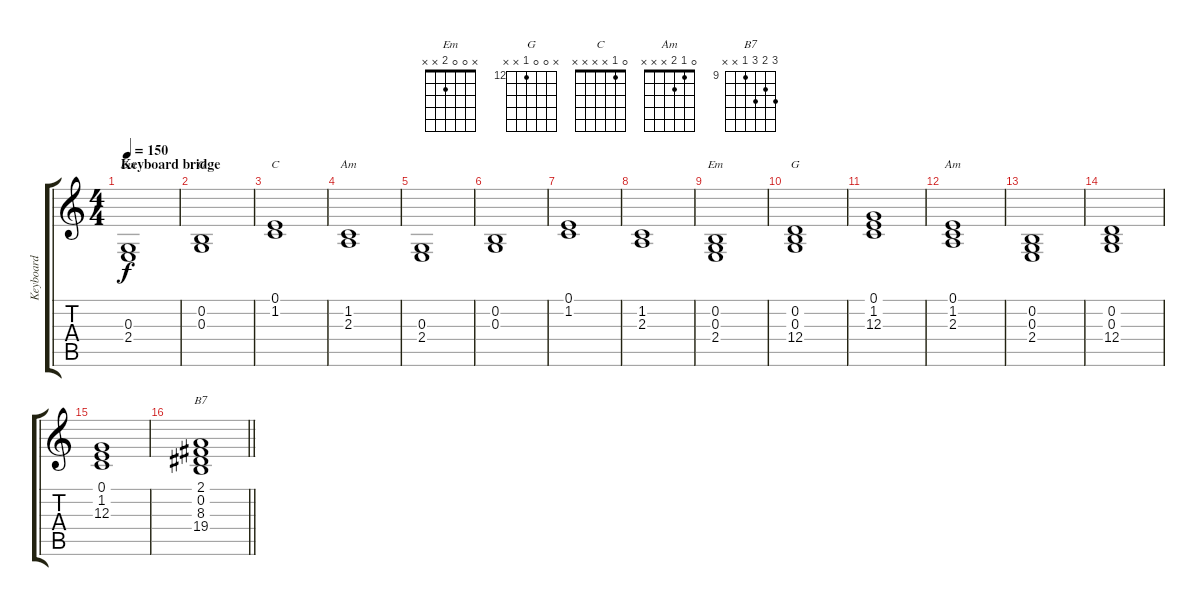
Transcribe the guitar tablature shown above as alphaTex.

\track ("Keyboard" "Keyboard") {instrument pad2warm}
\staff {score tabs}
\tuning (E4 B3 G3 D3 A2 E2) {hide}
\chord ("Em" x x 0 2 x x)
\chord ("G" x 0 0 x x x)
\chord ("C" 0 1 x x x x)
\chord ("Am" x 1 2 x x x)
\chord ("Em" x 0 0 2 x x)
\chord ("G" x 0 0 12 x x) {firstfret 12}
\chord ("Am" 0 1 2 x x x)
\chord ("B7" 11 10 11 9 x x) {firstfret 9}
\ts (4 4)
\section ("" "Keyboard bridge")
\tempo 150
\clef g2
\ks c
(0.3 2.4).1{ch "Em" dy f} |
(0.2 0.3).1{ch "G"} |
(0.1 1.2).1{ch "C"} |
(1.2 2.3).1{ch "Am"} |
(0.3 2.4).1 |
(0.2 0.3).1 |
(0.1 1.2).1 |
(1.2 2.3).1 |
(0.2 0.3 2.4).1{ch "Em"} |
(0.2 0.3 12.4).1{ch "G"} |
(0.1 1.2 12.3).1 |
(0.1 1.2 2.3).1{ch "Am"} |
(0.2 0.3 2.4).1 |
(0.2 0.3 12.4).1 |
(0.1 1.2 12.3).1 |
\barLineRight lightlight
(2.1 0.2 8.3 19.4).1{ch "B7"}
